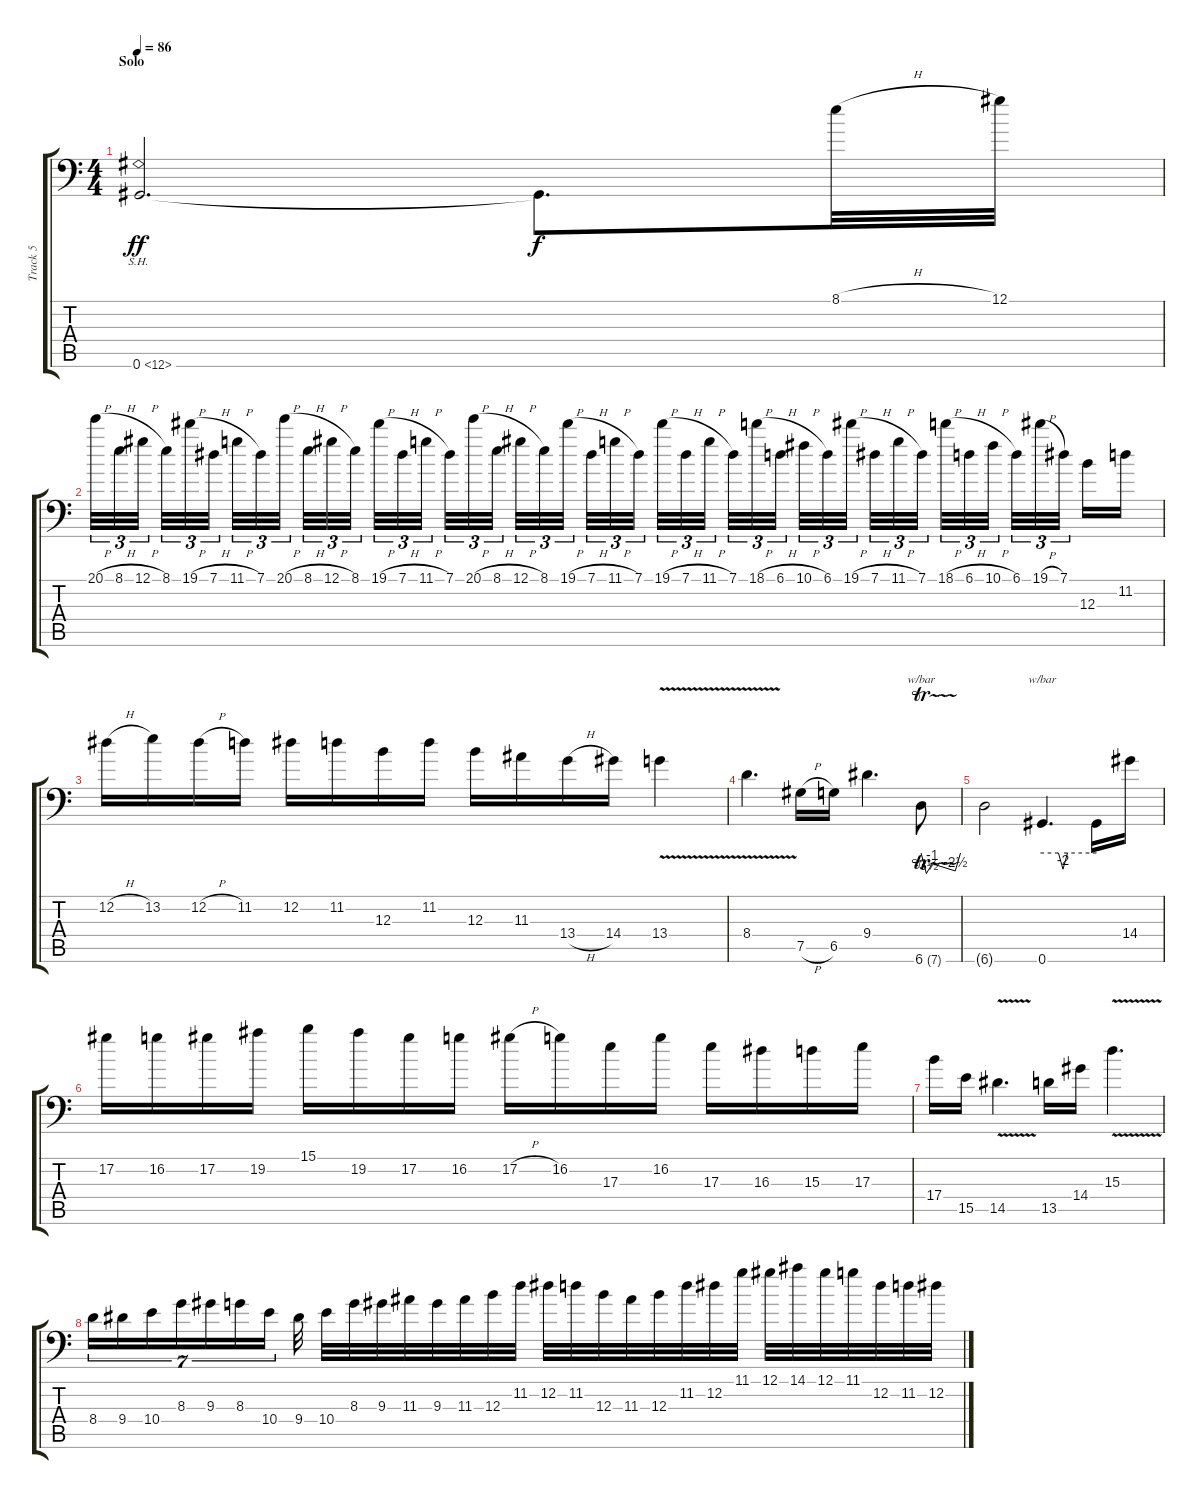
\track ("Track 5" "Track 5") {instrument distortionguitar}
\staff {score tabs}
\tuning (Ab3 Eb3 B2 Gb2 Db2 Ab1) {hide}
\ts (4 4)
\section ("" "Solo")
\tempo 86
\clef f4
\ks c
0.6{sh 12}.2{d dy ff} 0.6{t}.8{d dy f} 8.1{h}.32 12.1.32 |
20.1{h}.32{tu (3 2)} 8.1{h}.32{tu (3 2)} 12.1{h}.32{tu (3 2) beam splitsecondary} 8.1.32{tu (3 2)} 19.1{h}.32{tu (3 2)} 7.1{h}.32{tu (3 2) beam splitsecondary} 11.1{h}.32{tu (3 2)} 7.1.32{tu (3 2)} 20.1{h}.32{tu (3 2) beam splitsecondary} 8.1{h}.32{tu (3 2)} 12.1{h}.32{tu (3 2)} 8.1.32{tu (3 2)} 19.1{h}.32{tu (3 2)} 7.1{h}.32{tu (3 2)} 11.1{h}.32{tu (3 2) beam splitsecondary} 7.1.32{tu (3 2)} 20.1{h}.32{tu (3 2)} 8.1{h}.32{tu (3 2) beam splitsecondary} 12.1{h}.32{tu (3 2)} 8.1.32{tu (3 2)} 19.1{h}.32{tu (3 2) beam splitsecondary} 7.1{h}.32{tu (3 2)} 11.1{h}.32{tu (3 2)} 7.1.32{tu (3 2)} 19.1{h}.32{tu (3 2)} 7.1{h}.32{tu (3 2)} 11.1{h}.32{tu (3 2) beam splitsecondary} 7.1.32{tu (3 2)} 18.1{h}.32{tu (3 2)} 6.1{h}.32{tu (3 2) beam splitsecondary} 10.1{h}.32{tu (3 2)} 6.1.32{tu (3 2)} 19.1{h}.32{tu (3 2) beam splitsecondary} 7.1{h}.32{tu (3 2)} 11.1{h}.32{tu (3 2)} 7.1.32{tu (3 2)} 18.1{h}.32{tu (3 2)} 6.1{h}.32{tu (3 2)} 10.1{h}.32{tu (3 2) beam splitsecondary} 6.1.32{tu (3 2)} 19.1{h}.32{tu (3 2)} 7.1.32{tu (3 2) beam splitsecondary} 12.3.16 11.2.16 |
12.2{h}.16 13.2.16 12.2{h}.16 11.2.16 12.2.16 11.2.16 12.3.16 11.2.16 12.3.16 11.3.16 13.4{h}.16 14.4.16 13.4{v}.4 |
8.4{v}.4{d} 7.5{h}.16 6.5.16 9.4.4{d} 6.6{tr (7 32)}.8{tbe (custom default 0 0 8 -14 17 -4 52 -10 60 0)} |
6.6{t}.2 0.6.4{d tbe (custom default 0 0 18 0 23 -8 28 0 60 0)} 0.6{t}.16 14.4.16 |
17.2.16 16.2.16 17.2.16 19.2.16 15.1.16 19.2.16 17.2.16 16.2.16 17.2{h}.16 16.2.16 17.3.16 16.2.16 17.3.16 16.3.16 15.3.16 17.3.16 |
17.4.16 15.5.16 14.5{v}.4{d} 13.5.16 14.4.16 15.3{v}.4{d} |
8.4.16{tu (7 4)} 9.4.16{tu (7 4)} 10.4.16{tu (7 4)} 8.3.16{tu (7 4)} 9.3.16{tu (7 4)} 8.3.16{tu (7 4)} 10.4.16{tu (7 4)} 9.4.32 10.4.32 8.3.32 9.3.32 11.3.32 9.3.32 11.3.32 12.3.32 11.2.32 12.2.32 11.2.32 12.3.32 11.3.32 12.3.32 11.2.32 12.2.32 11.1.32 12.1.32 14.1.32 12.1.32 11.1.32 12.2.32 11.2.32 12.2.32
